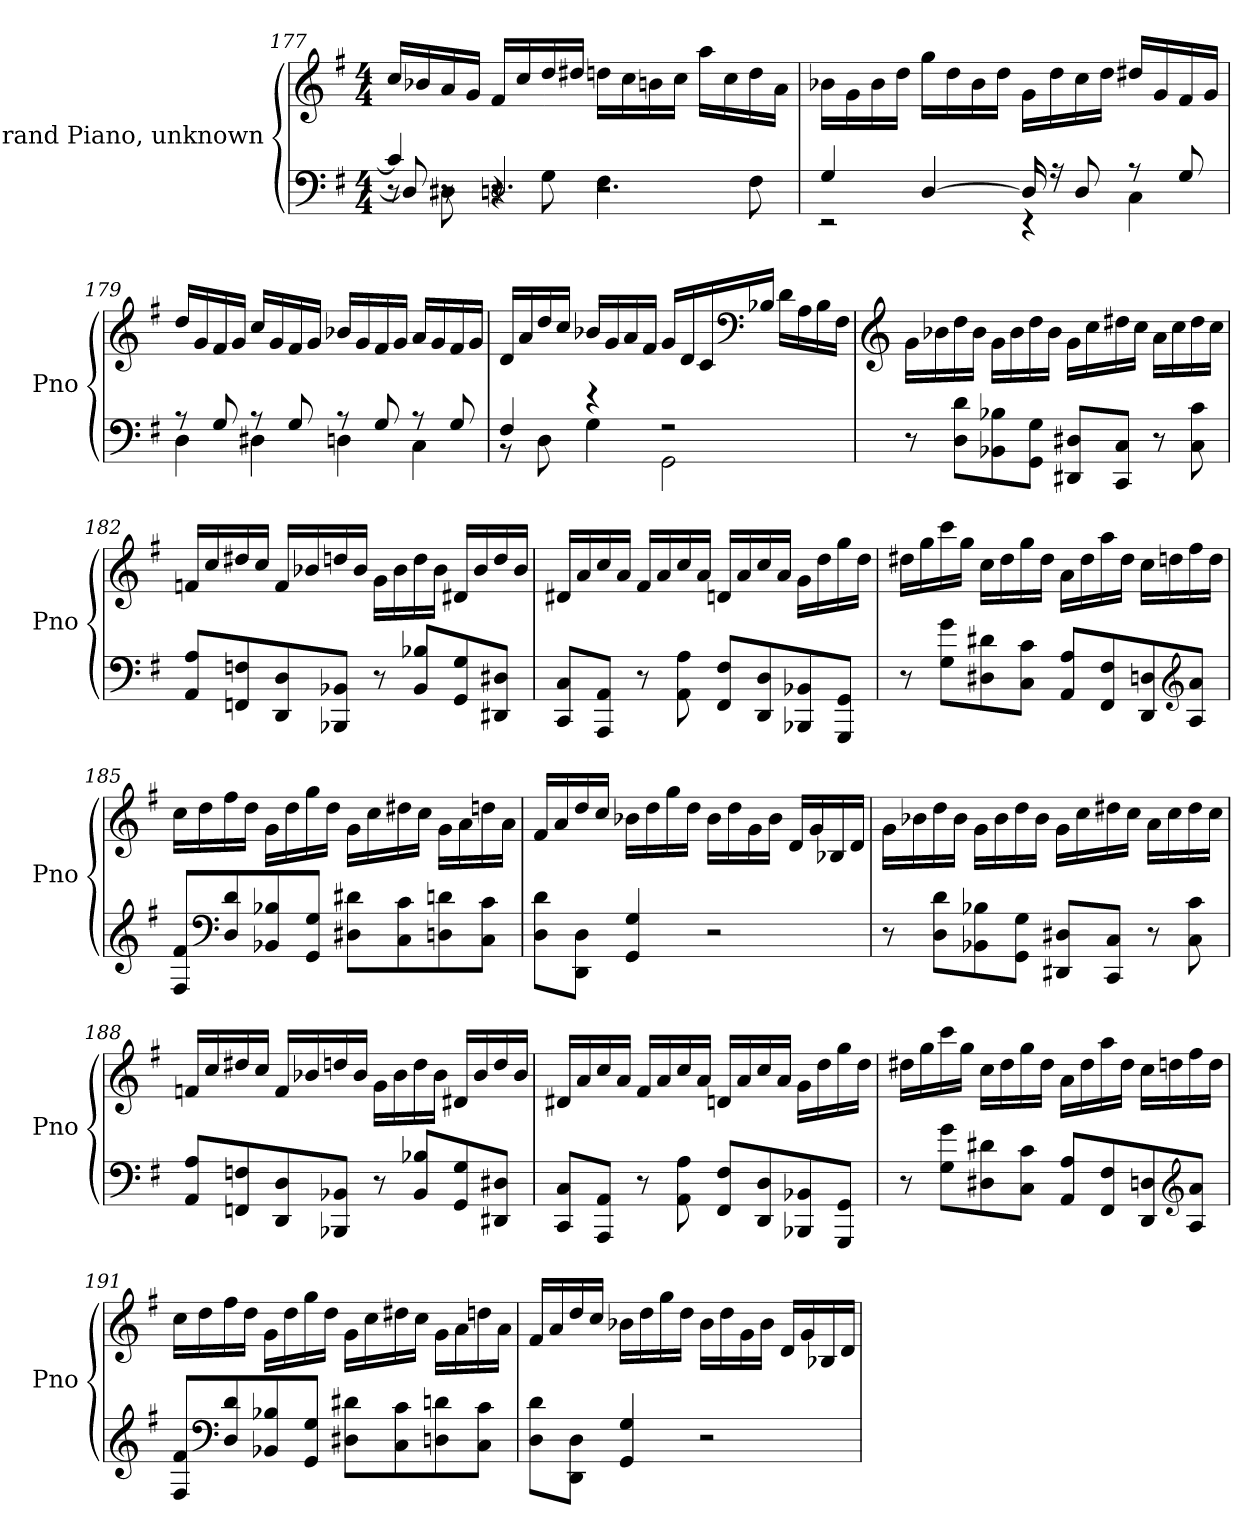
**kern	**kern
*part1	*part1
*staff2	*staff1
*I"Grand Piano, unknown	*
*I'Pno	*
*clefF4	*clefG2
*k[f#]	*k[f#]
*M4/4	*M4/4
=177	=177
*^	*
*	*^	*
4c/]	8r	8D#/]	16cc/LL
.	.	.	16b-X/
.	8D#X\	8r	16a/
.	.	.	16g/JJ
2.Dn/	8r	4r	16f#/LL
.	.	.	16cc/
.	8G\	.	16dd/
.	.	.	16dd#X/JJ
.	4.F#\	2r	16ddn\LL
.	.	.	16cc\
.	.	.	16bn\
.	.	.	16cc\JJ
.	.	.	16aa\LL
.	.	.	16cc\
.	8F#\	.	16dd\
.	.	.	16a\JJ
*	*v	*v	*
!!LO:LB:g=z
=178	=178	=178
4G/	2r	16b-X\LL
.	.	16g\
.	.	16b-\
.	.	16dd\JJ
[4D/	.	16gg\LL
.	.	16dd\
.	.	16b-\
.	.	16dd\JJ
16D/]	4r	16g\LL
16r	.	16dd\
8D/	.	16cc\
.	.	16dd\JJ
8r	4C\	16dd#X/LL
.	.	16g/
8G/	.	16f#/
.	.	16g/JJ
=179	=179	=179
8r	4D\	16dd/LL
.	.	16g/
8G/	.	16f#/
.	.	16g/JJ
8r	4D#X\	16cc/LL
.	.	16g/
8G/	.	16f#/
.	.	16g/JJ
8r	4Dn\	16b-X/LL
.	.	16g/
8G/	.	16f#/
.	.	16g/JJ
8r	4C\	16a/LL
.	.	16g/
8G/	.	16f#/
.	.	16g/JJ
!!LO:LB:g=z
=180	=180	=180
4F#/	8r	16d/LL
.	.	16a/
.	8D\	16dd/
.	.	16cc/JJ
4r	4G\	16b-X/LL
.	.	16g/
.	.	16a/
.	.	16f#/JJ
2r	2GG\	16g/LL
.	.	16d/
.	.	16c/
*	*	*clefF4
.	.	16B-X/JJ
.	.	16d\LL
.	.	16A\
.	.	16B-\
.	.	16F#\JJ
*v	*v	*
=181	=181
*	*clefG2
8r	16g\LL
.	16b-X\
8D\ 8d\L	16dd\
.	16b-\JJ
8BB-X\ 8B-X\	16g\LL
.	16b-\
8GG\ 8G\J	16dd\
.	16b-\JJ
8DD#X/ 8D#X/L	16g\LL
.	16cc\
8CC/ 8C/J	16dd#X\
.	16cc\JJ
8r	16a\LL
.	16cc\
8C\ 8c\	16dd#\
.	16cc\JJ
!!LO:LB:g=z
=182	=182
8AA/ 8A/L	16fn/LL
.	16cc/
8FFn/ 8Fn/	16dd#X/
.	16cc/JJ
8DD/ 8D/	16f/LL
.	16b-X/
8BBB-X/ 8BB-X/J	16ddn/
.	16b-/JJ
8r	16g\LL
.	16b-\
8BB-/ 8B-X/L	16dd\
.	16b-\JJ
8GG/ 8G/	16d#X/LL
.	16b-/
8DD#X/ 8D#X/J	16dd/
.	16b-/JJ
=183	=183
8CC/ 8C/L	16d#X/LL
.	16a/
8AAA/ 8AA/J	16cc/
.	16a/JJ
8r	16f#/LL
.	16a/
8AA\ 8A\	16cc/
.	16a/JJ
8FF#/ 8F#/L	16dn/LL
.	16a/
8DD/ 8D/	16cc/
.	16a/JJ
8BBB-X/ 8BB-X/	16g\LL
.	16dd\
8GGG/ 8GG/J	16gg\
.	16dd\JJ
!!LO:LB:g=z
=184	=184
8r	16dd#X\LL
.	16gg\
8G\ 8g\L	16ccc\
.	16gg\JJ
8D#X\ 8d#X\	16cc\LL
.	16dd#\
8C\ 8c\J	16gg\
.	16dd#\JJ
8AA/ 8A/L	16a\LL
.	16dd#\
8FF#/ 8F#/	16aa\
.	16dd#\JJ
8DD/ 8Dn/	16cc\LL
.	16ddn\
*clefG2	*
8A/ 8a/J	16ff#\
.	16dd\JJ
=185	=185
8F#/ 8f#/L	16cc\LL
.	16dd\
*clefF4	*
8D/ 8d/	16ff#\
.	16dd\JJ
8BB-X/ 8B-X/	16g\LL
.	16dd\
8GG/ 8G/J	16gg\
.	16dd\JJ
8D#X\ 8d#X\L	16g\LL
.	16cc\
8C\ 8c\	16dd#X\
.	16cc\JJ
8Dn\ 8dn\	16g\LL
.	16a\
8C\ 8c\J	16ddn\
.	16a\JJ
!!LO:LB:g=z
=186	=186
8D\ 8d\L	16f#/LL
.	16a/
8DD\ 8D\J	16dd/
.	16cc/JJ
4GG/ 4G/	16b-X\LL
.	16dd\
.	16gg\
.	16dd\JJ
2r	16b-\LL
.	16dd\
.	16g\
.	16b-\JJ
.	16d/LL
.	16g/
.	16B-X/
.	16d/JJ
=187	=187
8r	16g\LL
.	16b-X\
8D\ 8d\L	16dd\
.	16b-\JJ
8BB-X\ 8B-X\	16g\LL
.	16b-\
8GG\ 8G\J	16dd\
.	16b-\JJ
8DD#X/ 8D#X/L	16g\LL
.	16cc\
8CC/ 8C/J	16dd#X\
.	16cc\JJ
8r	16a\LL
.	16cc\
8C\ 8c\	16dd#\
.	16cc\JJ
!!LO:PB:g=z
=188	=188
8AA/ 8A/L	16fn/LL
.	16cc/
8FFn/ 8Fn/	16dd#X/
.	16cc/JJ
8DD/ 8D/	16f/LL
.	16b-X/
8BBB-X/ 8BB-X/J	16ddn/
.	16b-/JJ
8r	16g\LL
.	16b-\
8BB-/ 8B-X/L	16dd\
.	16b-\JJ
8GG/ 8G/	16d#X/LL
.	16b-/
8DD#X/ 8D#X/J	16dd/
.	16b-/JJ
=189	=189
8CC/ 8C/L	16d#X/LL
.	16a/
8AAA/ 8AA/J	16cc/
.	16a/JJ
8r	16f#/LL
.	16a/
8AA\ 8A\	16cc/
.	16a/JJ
8FF#/ 8F#/L	16dn/LL
.	16a/
8DD/ 8D/	16cc/
.	16a/JJ
8BBB-X/ 8BB-X/	16g\LL
.	16dd\
8GGG/ 8GG/J	16gg\
.	16dd\JJ
!!LO:LB:g=z
=190	=190
8r	16dd#X\LL
.	16gg\
8G\ 8g\L	16ccc\
.	16gg\JJ
8D#X\ 8d#X\	16cc\LL
.	16dd#\
8C\ 8c\J	16gg\
.	16dd#\JJ
8AA/ 8A/L	16a\LL
.	16dd#\
8FF#/ 8F#/	16aa\
.	16dd#\JJ
8DD/ 8Dn/	16cc\LL
.	16ddn\
*clefG2	*
8A/ 8a/J	16ff#\
.	16dd\JJ
=191	=191
8F#/ 8f#/L	16cc\LL
.	16dd\
*clefF4	*
8D/ 8d/	16ff#\
.	16dd\JJ
8BB-X/ 8B-X/	16g\LL
.	16dd\
8GG/ 8G/J	16gg\
.	16dd\JJ
8D#X\ 8d#X\L	16g\LL
.	16cc\
8C\ 8c\	16dd#X\
.	16cc\JJ
8Dn\ 8dn\	16g\LL
.	16a\
8C\ 8c\J	16ddn\
.	16a\JJ
!!LO:LB:g=z
=192	=192
8D\ 8d\L	16f#/LL
.	16a/
8DD\ 8D\J	16dd/
.	16cc/JJ
4GG/ 4G/	16b-X\LL
.	16dd\
.	16gg\
.	16dd\JJ
2r	16b-\LL
.	16dd\
.	16g\
.	16b-\JJ
.	16d/LL
.	16g/
.	16B-X/
.	16d/JJ
=	=
*-	*-
